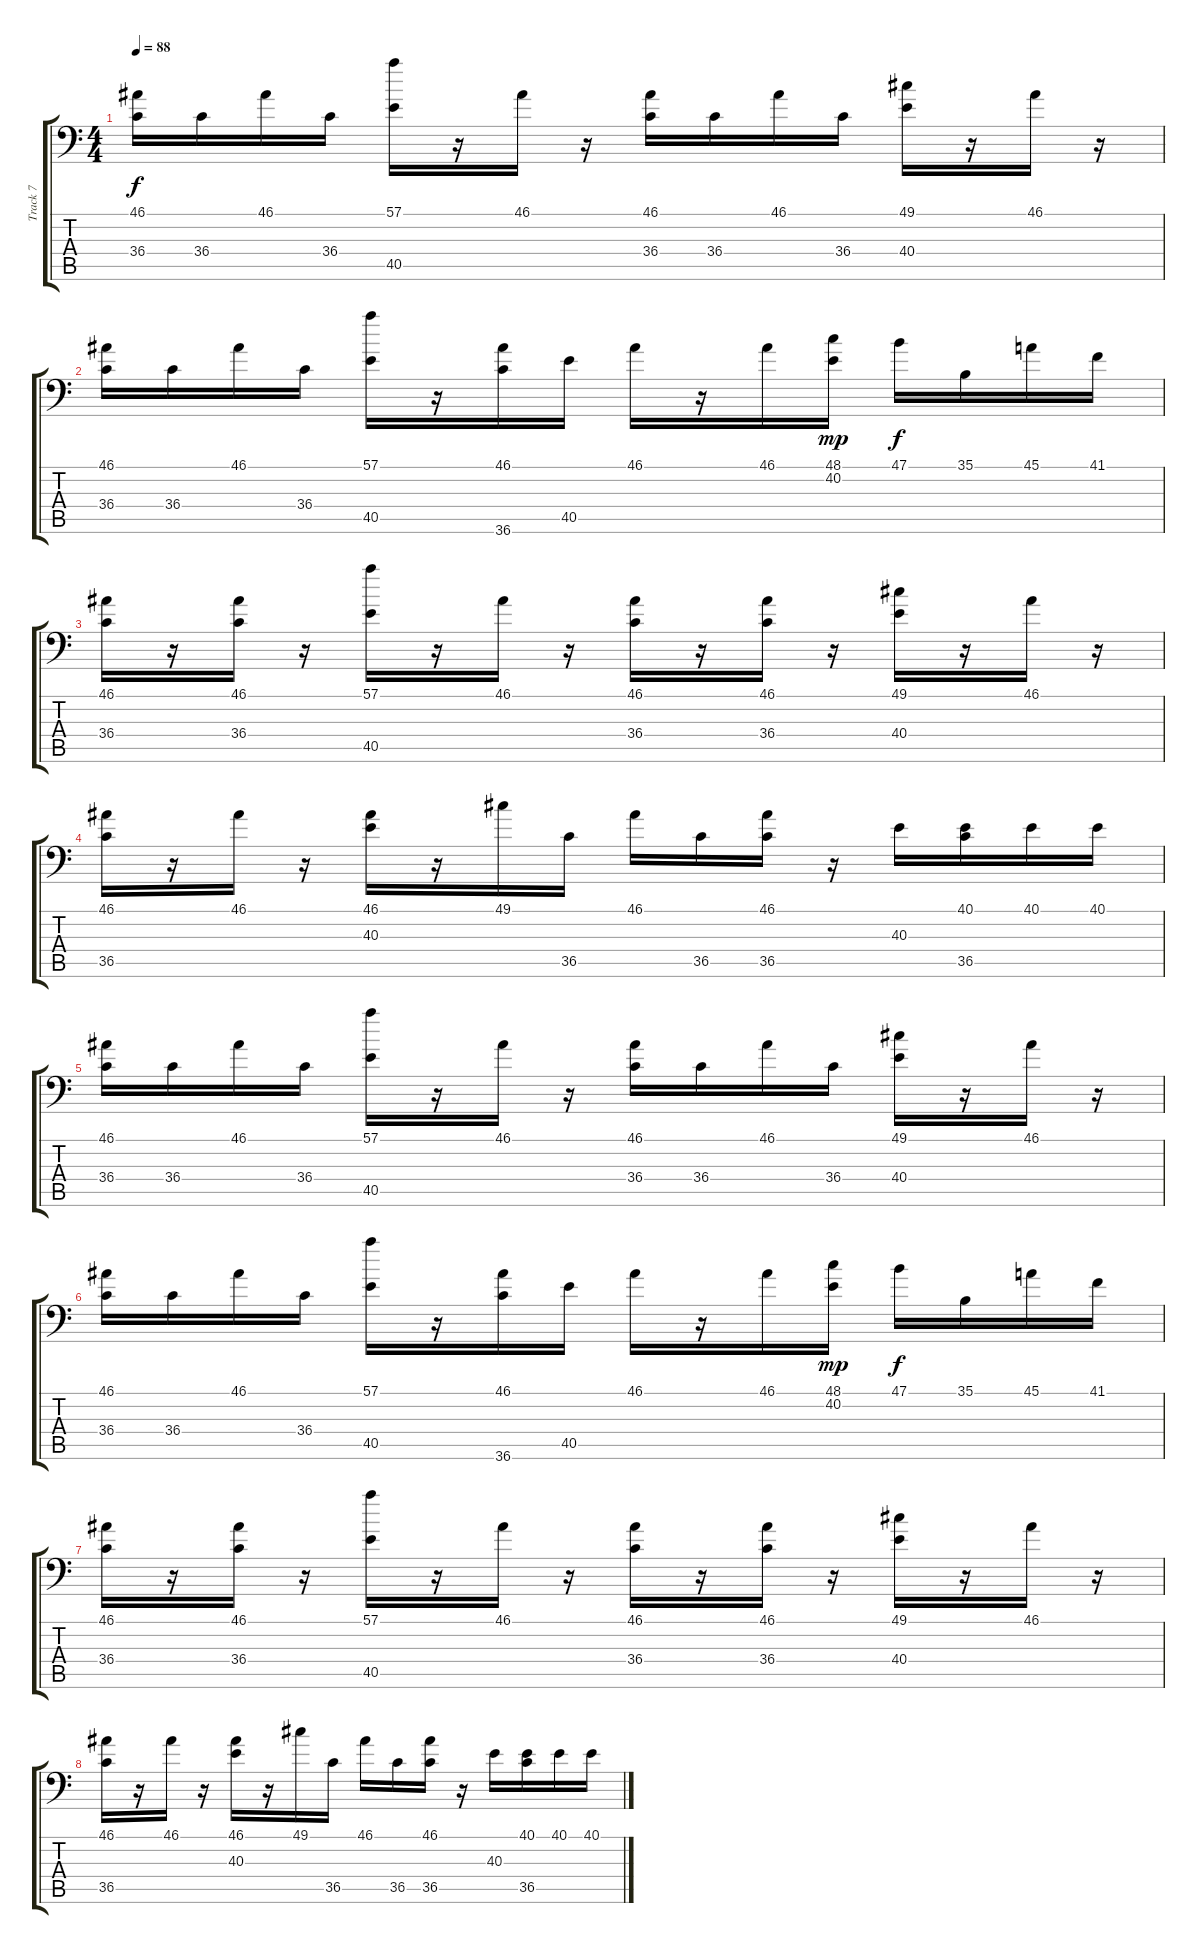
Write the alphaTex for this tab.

\track ("Track 7" "Track 7") {instrument acousticgrandpiano}
\staff {score tabs}
\tuning (C-1 C-1 C-1 C-1 C-1 C-1) {hide}
\ts (4 4)
\tempo 88
\clef f4
\ks c
(46.1 36.4).16{dy f} 36.4.16 46.1.16 36.4.16 (57.1 40.5).16 r.16 46.1.16 r.16 (46.1 36.4).16 36.4.16 46.1.16 36.4.16 (49.1 40.4).16 r.16 46.1.16 r.16 |
(46.1 36.4).16 36.4.16 46.1.16 36.4.16 (57.1 40.5).16 r.16 (46.1 36.6).16 40.5.16 46.1.16 r.16 46.1.16 (48.1 40.2).16{dy mp} 47.1.16{dy f} 35.1.16 45.1.16 41.1.16 |
(46.1 36.4).16 r.16 (46.1 36.4).16 r.16 (57.1 40.5).16 r.16 46.1.16 r.16 (46.1 36.4).16 r.16 (46.1 36.4).16 r.16 (49.1 40.4).16 r.16 46.1.16 r.16 |
(46.1 36.5).16 r.16 46.1.16 r.16 (46.1 40.3).16 r.16 49.1.16 36.5.16 46.1.16 36.5.16 (46.1 36.5).16 r.16 40.3.16 (40.1 36.5).16 40.1.16 40.1.16 |
(46.1 36.4).16 36.4.16 46.1.16 36.4.16 (57.1 40.5).16 r.16 46.1.16 r.16 (46.1 36.4).16 36.4.16 46.1.16 36.4.16 (49.1 40.4).16 r.16 46.1.16 r.16 |
(46.1 36.4).16 36.4.16 46.1.16 36.4.16 (57.1 40.5).16 r.16 (46.1 36.6).16 40.5.16 46.1.16 r.16 46.1.16 (48.1 40.2).16{dy mp} 47.1.16{dy f} 35.1.16 45.1.16 41.1.16 |
(46.1 36.4).16 r.16 (46.1 36.4).16 r.16 (57.1 40.5).16 r.16 46.1.16 r.16 (46.1 36.4).16 r.16 (46.1 36.4).16 r.16 (49.1 40.4).16 r.16 46.1.16 r.16 |
(46.1 36.5).16 r.16 46.1.16 r.16 (46.1 40.3).16 r.16 49.1.16 36.5.16 46.1.16 36.5.16 (46.1 36.5).16 r.16 40.3.16 (40.1 36.5).16 40.1.16 40.1.16
